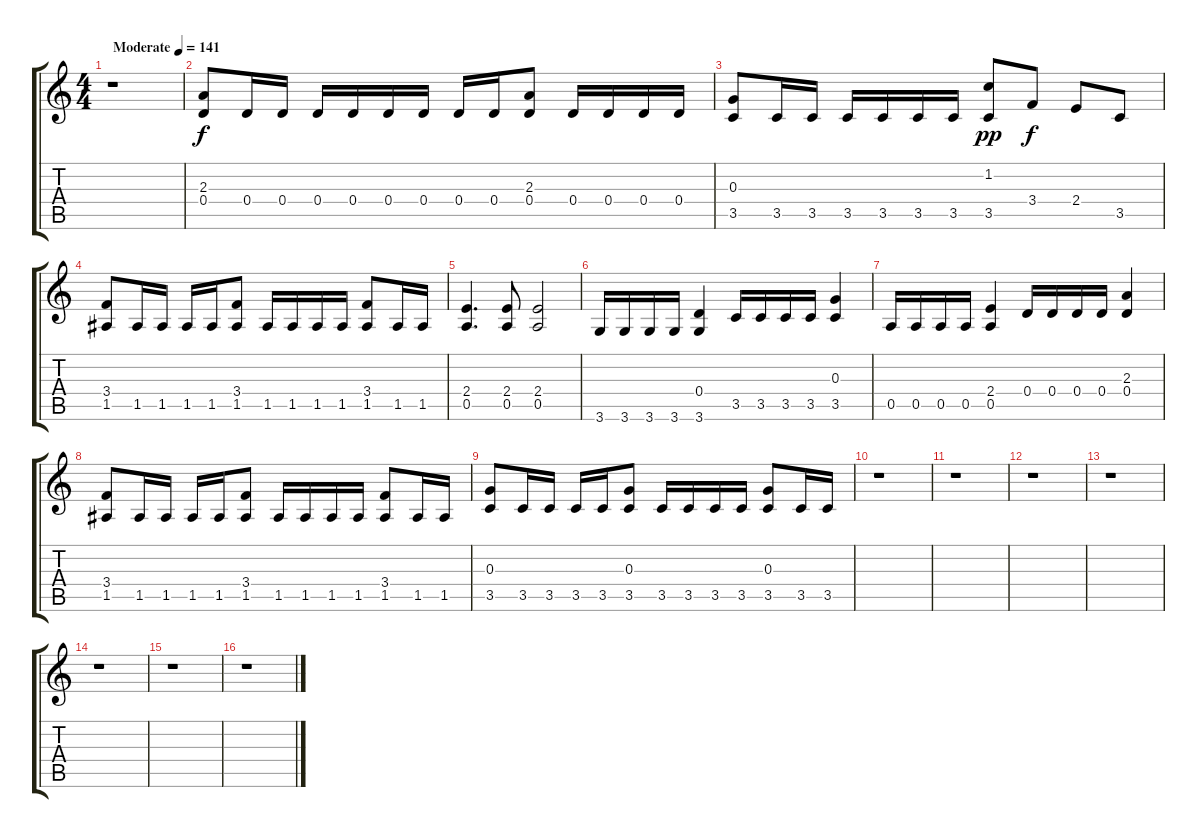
\track "" {instrument overdrivenguitar}
\staff {score tabs}
\tuning (E4 B3 G3 D3 A2 E2) {hide}
\ts (4 4)
\tempo (141 "Moderate")
\clef g2
\ks c
r.1{dy f instrument overdrivenguitar} |
(2.3 0.4).8 0.4.16 0.4.16 0.4.16 0.4.16 0.4.16 0.4.16 0.4.16 0.4.16 (2.3 0.4).8 0.4.16 0.4.16 0.4.16 0.4.16 |
(0.3 3.5).8 3.5.16 3.5.16 3.5.16 3.5.16 3.5.16 3.5.16 (1.2 3.5).8{dy pp} 3.4.8{dy f} 2.4.8 3.5.8 |
(3.4 1.5).8 1.5.16 1.5.16 1.5.16 1.5.16 (3.4 1.5).8 1.5.16 1.5.16 1.5.16 1.5.16 (3.4 1.5).8 1.5.16 1.5.16 |
(2.4 0.5).4{d} (2.4 0.5).8 (2.4 0.5).2 |
3.6.16 3.6.16 3.6.16 3.6.16 (0.4 3.6).4 3.5.16 3.5.16 3.5.16 3.5.16 (0.3 3.5).4 |
0.5.16 0.5.16 0.5.16 0.5.16 (2.4 0.5).4 0.4.16 0.4.16 0.4.16 0.4.16 (2.3 0.4).4 |
(3.4 1.5).8 1.5.16 1.5.16 1.5.16 1.5.16 (3.4 1.5).8 1.5.16 1.5.16 1.5.16 1.5.16 (3.4 1.5).8 1.5.16 1.5.16 |
(0.3 3.5).8 3.5.16 3.5.16 3.5.16 3.5.16 (0.3 3.5).8 3.5.16 3.5.16 3.5.16 3.5.16 (0.3 3.5).8 3.5.16 3.5.16 |
r.1 |
r.1 |
r.1 |
r.1 |
r.1 |
r.1 |
r.1
